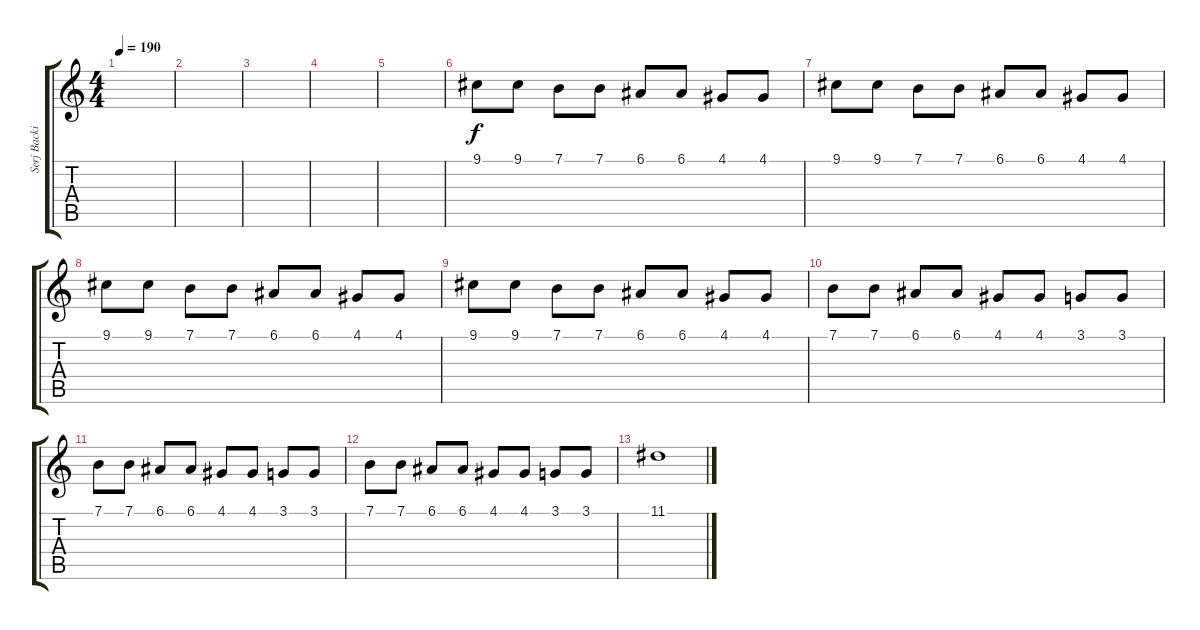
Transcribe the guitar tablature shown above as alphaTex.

\track ("Serj Backing Vox" "Serj Backi") {instrument bassoon}
\staff {score tabs}
\tuning (E4 B3 G3 D3 A2 E2) {hide}
\ts (4 4)
\tempo 190
\clef g2
\ks c
|
|
|
|
|
9.1.8 9.1.8 7.1.8 7.1.8 6.1.8 6.1.8 4.1.8 4.1.8 |
9.1.8 9.1.8 7.1.8 7.1.8 6.1.8 6.1.8 4.1.8 4.1.8 |
9.1.8 9.1.8 7.1.8 7.1.8 6.1.8 6.1.8 4.1.8 4.1.8 |
9.1.8 9.1.8 7.1.8 7.1.8 6.1.8 6.1.8 4.1.8 4.1.8 |
7.1.8 7.1.8 6.1.8 6.1.8 4.1.8 4.1.8 3.1.8 3.1.8 |
7.1.8 7.1.8 6.1.8 6.1.8 4.1.8 4.1.8 3.1.8 3.1.8 |
7.1.8 7.1.8 6.1.8 6.1.8 4.1.8 4.1.8 3.1.8 3.1.8 |
11.1.1
